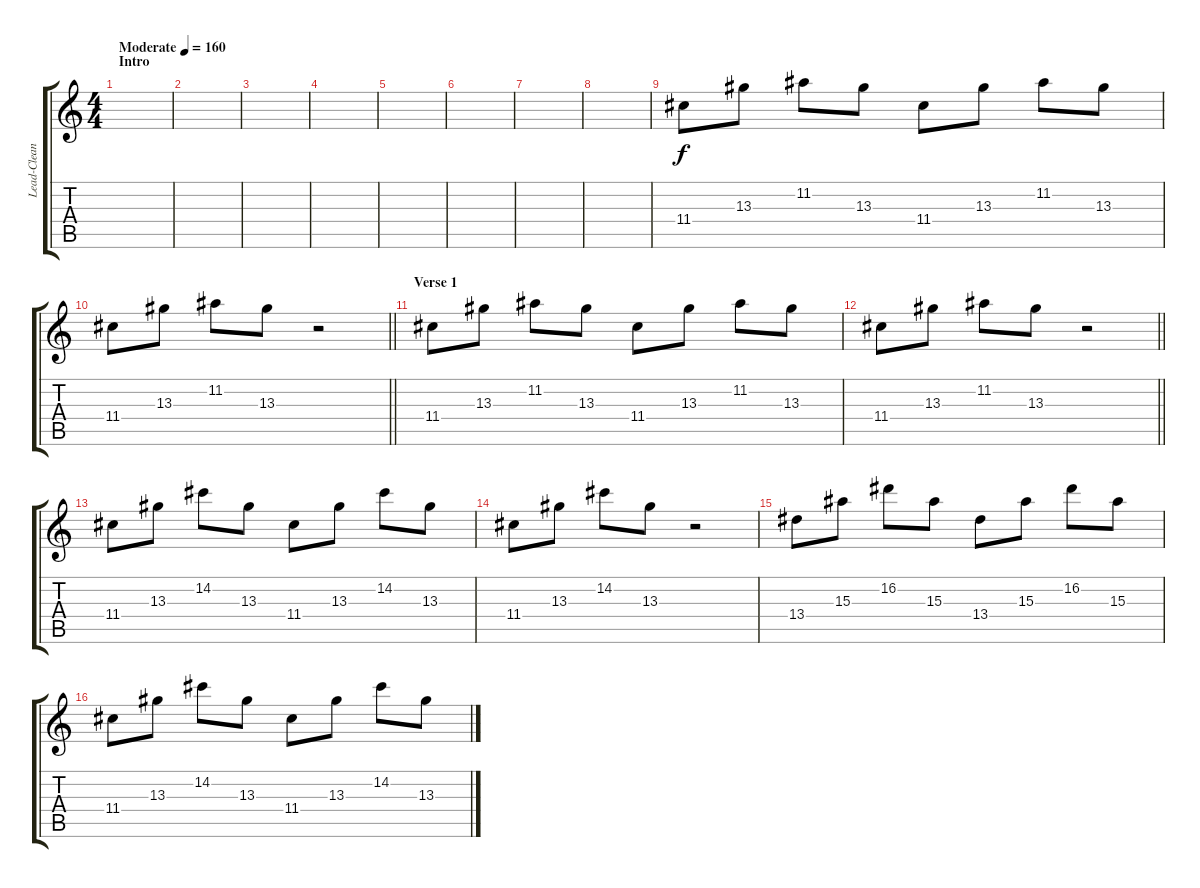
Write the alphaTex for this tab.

\track ("Lead-Clean Guitar" "Lead-Clean") {instrument acousticguitarsteel}
\staff {score tabs}
\tuning (E4 B3 G3 D3 A2 E2) {hide}
\ts (4 4)
\section ("" "Intro")
\tempo (160 "Moderate")
\clef g2
\ks c
|
|
|
|
|
|
|
|
11.4.8 13.3.8 11.2.8 13.3.8 11.4.8 13.3.8 11.2.8 13.3.8 |
\barLineRight lightlight
11.4.8 13.3.8 11.2.8 13.3.8 r.2 |
\section ("" "Verse 1")
11.4.8 13.3.8 11.2.8 13.3.8 11.4.8 13.3.8 11.2.8 13.3.8 |
\barLineRight lightlight
11.4.8 13.3.8 11.2.8 13.3.8 r.2 |
11.4.8 13.3.8 14.2.8 13.3.8 11.4.8 13.3.8 14.2.8 13.3.8 |
11.4.8 13.3.8 14.2.8 13.3.8 r.2 |
13.4.8 15.3.8 16.2.8 15.3.8 13.4.8 15.3.8 16.2.8 15.3.8 |
11.4.8 13.3.8 14.2.8 13.3.8 11.4.8 13.3.8 14.2.8 13.3.8
